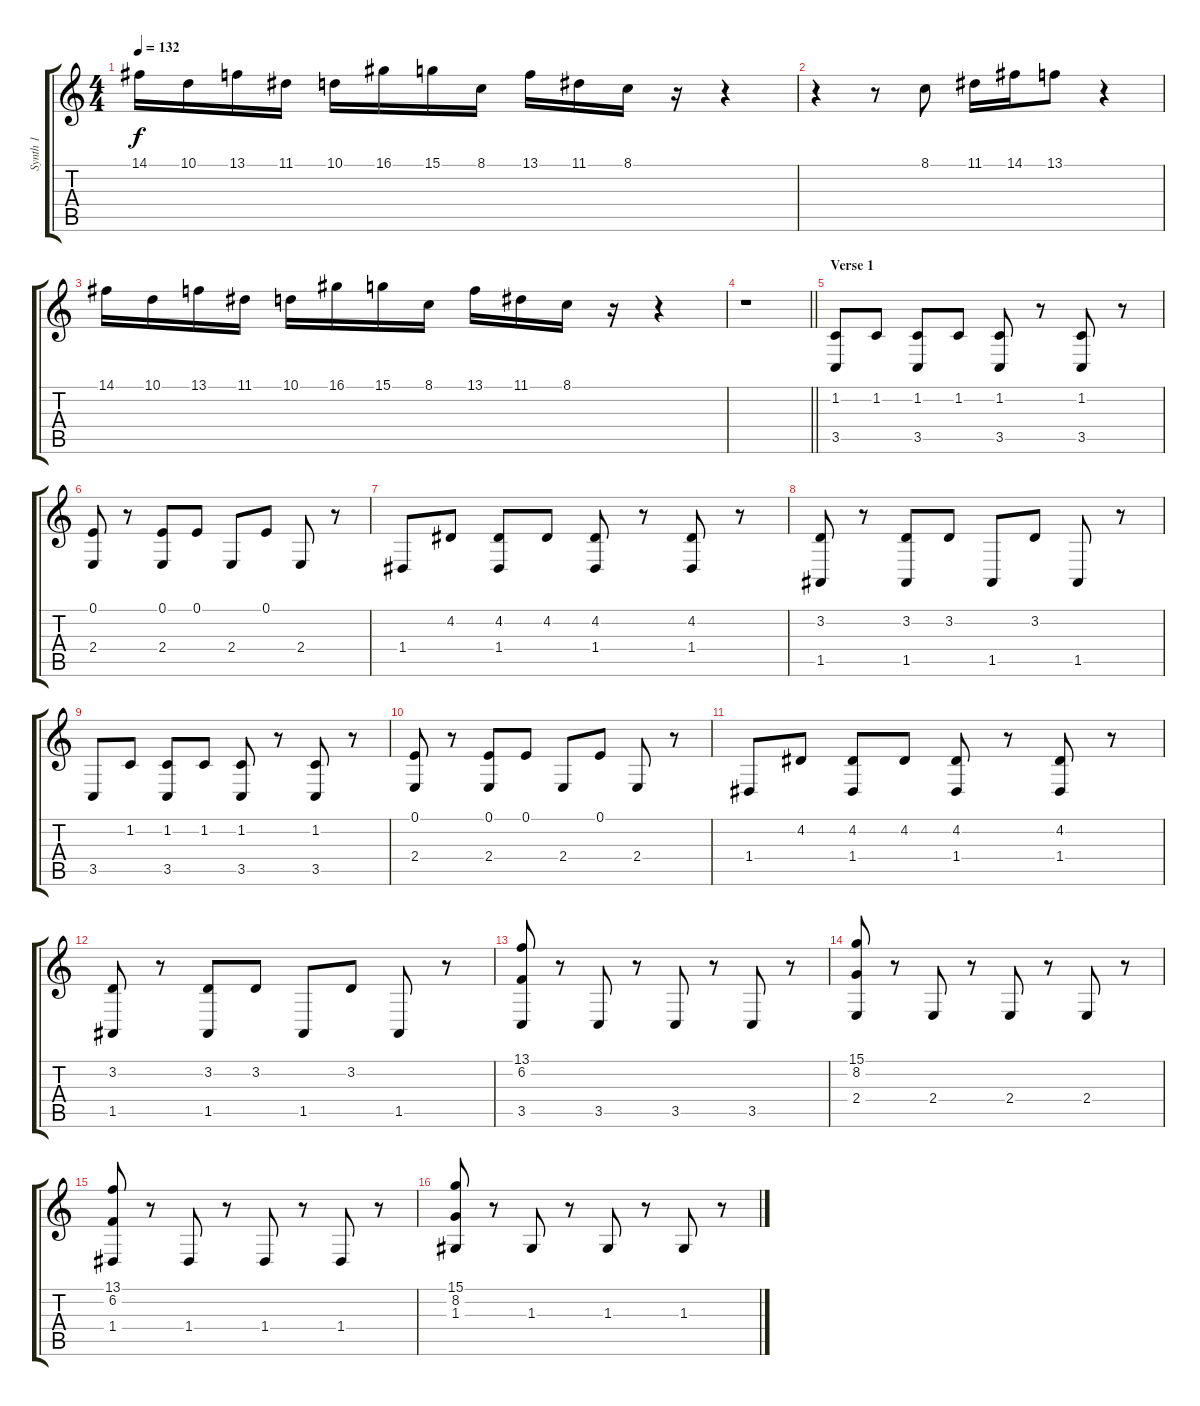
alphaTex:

\track ("Synth 1" "Synth 1") {instrument electricpiano1}
\staff {score tabs}
\tuning (E4 B3 G3 D3 A2 E2) {hide}
\ts (4 4)
\tempo 132
\clef g2
\ks c
14.1.16{dy f} 10.1.16 13.1.16 11.1.16 10.1.16 16.1.16 15.1.16 8.1.16 13.1.16 11.1.16 8.1.16 r.16 r.4 |
r.4 r.8 8.1.8 11.1.16 14.1.16 13.1.8 r.4 |
14.1.16 10.1.16 13.1.16 11.1.16 10.1.16 16.1.16 15.1.16 8.1.16 13.1.16 11.1.16 8.1.16 r.16 r.4 |
\barLineRight lightlight
r.1 |
\section ("" "Verse 1")
(1.2 3.5).8 1.2.8 (1.2 3.5).8 1.2.8 (1.2 3.5).8 r.8 (1.2 3.5).8 r.8 |
(0.1 2.4).8 r.8 (0.1 2.4).8 0.1.8 2.4.8 0.1.8 2.4.8 r.8 |
1.4.8 4.2.8 (4.2 1.4).8 4.2.8 (4.2 1.4).8 r.8 (4.2 1.4).8 r.8 |
(3.2 1.5).8 r.8 (3.2 1.5).8 3.2.8 1.5.8 3.2.8 1.5.8 r.8 |
3.5.8 1.2.8 (1.2 3.5).8 1.2.8 (1.2 3.5).8 r.8 (1.2 3.5).8 r.8 |
(0.1 2.4).8 r.8 (0.1 2.4).8 0.1.8 2.4.8 0.1.8 2.4.8 r.8 |
1.4.8 4.2.8 (4.2 1.4).8 4.2.8 (4.2 1.4).8 r.8 (4.2 1.4).8 r.8 |
(3.2 1.5).8 r.8 (3.2 1.5).8 3.2.8 1.5.8 3.2.8 1.5.8 r.8 |
(13.1 6.2 3.5).8 r.8 3.5.8 r.8 3.5.8 r.8 3.5.8 r.8 |
(15.1 8.2 2.4).8 r.8 2.4.8 r.8 2.4.8 r.8 2.4.8 r.8 |
(13.1 6.2 1.4).8 r.8 1.4.8 r.8 1.4.8 r.8 1.4.8 r.8 |
(15.1 8.2 1.3).8 r.8 1.3.8 r.8 1.3.8 r.8 1.3.8 r.8
